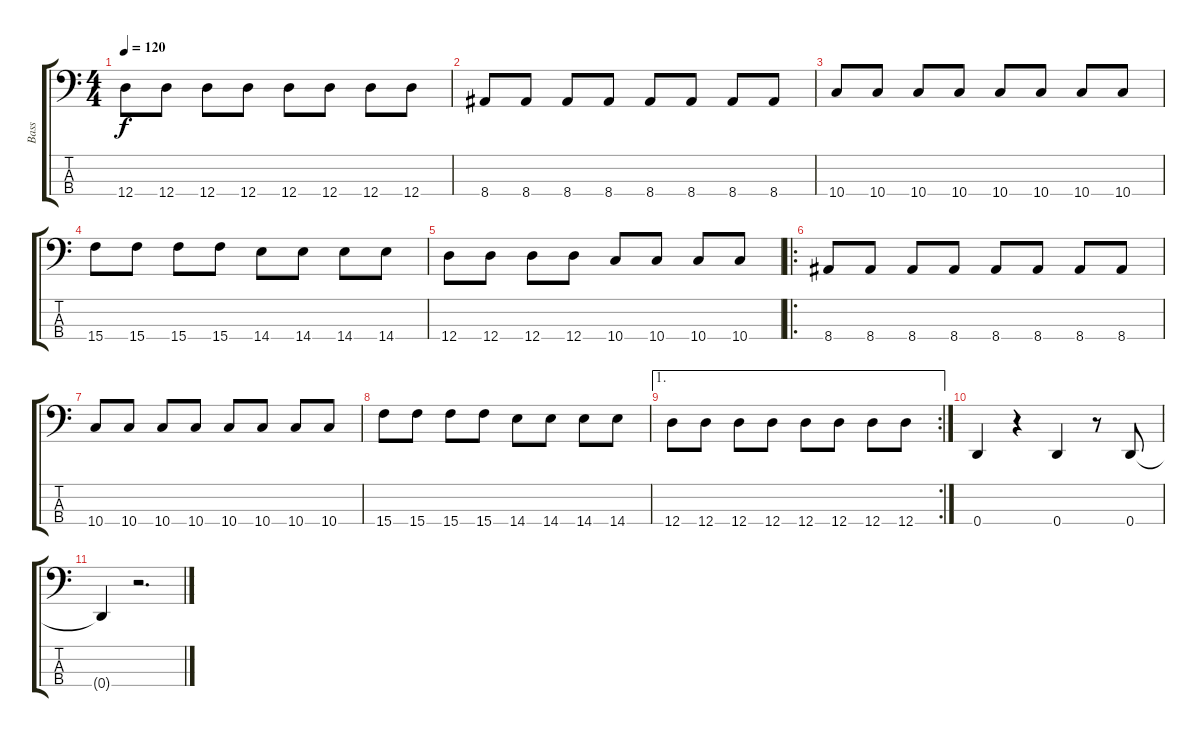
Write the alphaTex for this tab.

\track ("Bass" "Bass") {instrument electricbassfinger}
\staff {score tabs}
\tuning (G2 D2 A1 D1) {hide}
\ts (4 4)
\tempo 120
\clef f4
\ks c
12.4.8{dy f} 12.4.8 12.4.8 12.4.8 12.4.8 12.4.8 12.4.8 12.4.8 |
8.4.8 8.4.8 8.4.8 8.4.8 8.4.8 8.4.8 8.4.8 8.4.8 |
10.4.8 10.4.8 10.4.8 10.4.8 10.4.8 10.4.8 10.4.8 10.4.8 |
15.4.8 15.4.8 15.4.8 15.4.8 14.4.8 14.4.8 14.4.8 14.4.8 |
12.4.8 12.4.8 12.4.8 12.4.8 10.4.8 10.4.8 10.4.8 10.4.8 |
\ro
8.4.8 8.4.8 8.4.8 8.4.8 8.4.8 8.4.8 8.4.8 8.4.8 |
10.4.8 10.4.8 10.4.8 10.4.8 10.4.8 10.4.8 10.4.8 10.4.8 |
15.4.8 15.4.8 15.4.8 15.4.8 14.4.8 14.4.8 14.4.8 14.4.8 |
\ae 1
\rc 2
12.4.8 12.4.8 12.4.8 12.4.8 12.4.8 12.4.8 12.4.8 12.4.8 |
0.4.4 r.4 0.4.4 r.8 0.4.8 |
0.4{t}.4 r.2{d}
